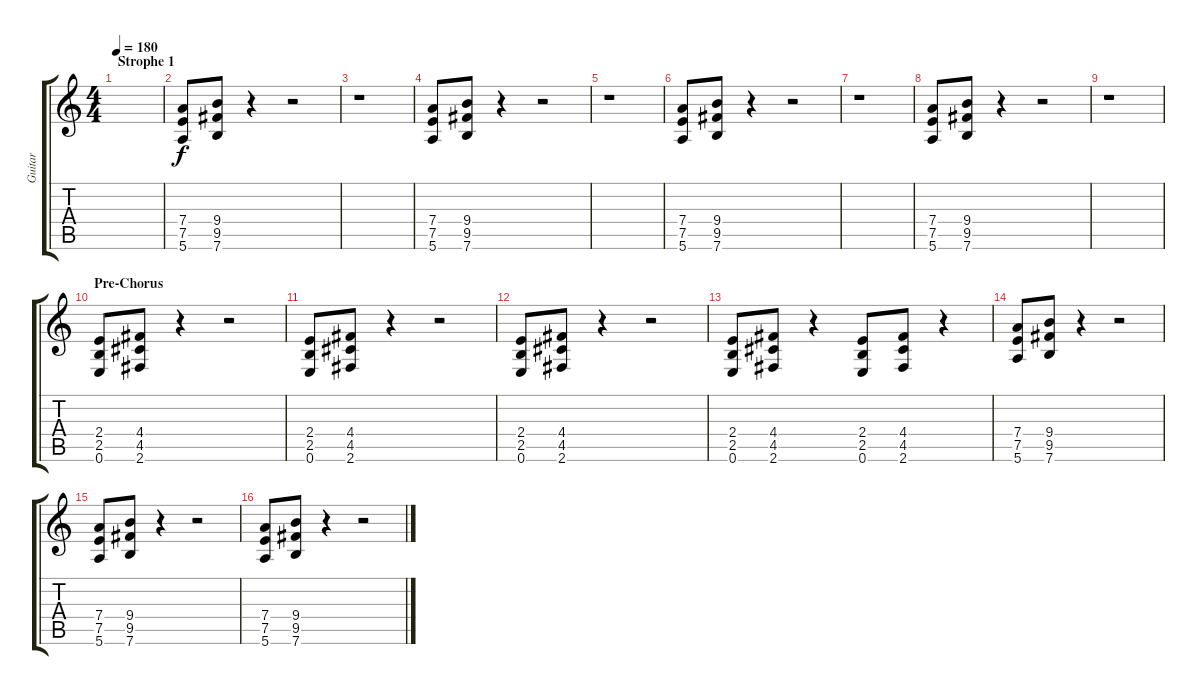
\track ("Guitar" "Guitar") {instrument distortionguitar}
\staff {score tabs}
\tuning (E4 B3 G3 D3 A2 E2) {hide}
\ts (4 4)
\section ("" "Strophe 1")
\tempo 180
\clef g2
\ks c
|
(7.4 7.5 5.6).8 (9.4 9.5 7.6).8 r.4 r.2 |
r.1 |
(7.4 7.5 5.6).8 (9.4 9.5 7.6).8 r.4 r.2 |
r.1 |
(7.4 7.5 5.6).8 (9.4 9.5 7.6).8 r.4 r.2 |
r.1 |
(7.4 7.5 5.6).8 (9.4 9.5 7.6).8 r.4 r.2 |
r.1 |
\section ("" "Pre-Chorus")
(2.4 2.5 0.6).8 (4.4 4.5 2.6).8 r.4 r.2 |
(2.4 2.5 0.6).8 (4.4 4.5 2.6).8 r.4 r.2 |
(2.4 2.5 0.6).8 (4.4 4.5 2.6).8 r.4 r.2 |
(2.4 2.5 0.6).8 (4.4 4.5 2.6).8 r.4 (2.4 2.5 0.6).8 (4.4 4.5 2.6).8 r.4 |
(7.4 7.5 5.6).8 (9.4 9.5 7.6).8 r.4 r.2 |
(7.4 7.5 5.6).8 (9.4 9.5 7.6).8 r.4 r.2 |
(7.4 7.5 5.6).8 (9.4 9.5 7.6).8 r.4 r.2
